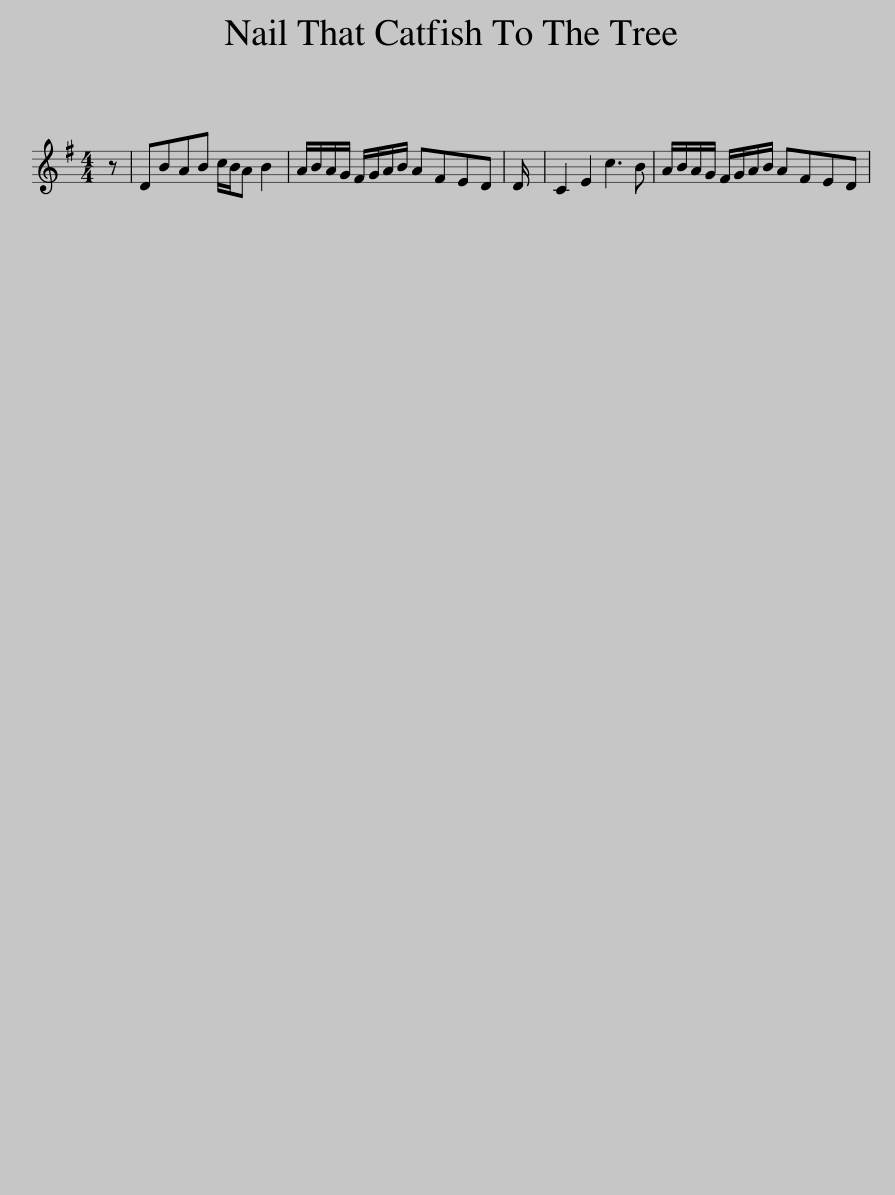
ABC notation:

X:1
L:1/8
M:4/4
I:linebreak $
K:G
V:1 treble
V:1
 z | DBAB c/B/A B2 | A/B/A/G/ F/G/A/B/ AFED | D/ | C2 E2 c3 B | %5
 A/B/A/G/ F/G/A/B/ AFED | %6
